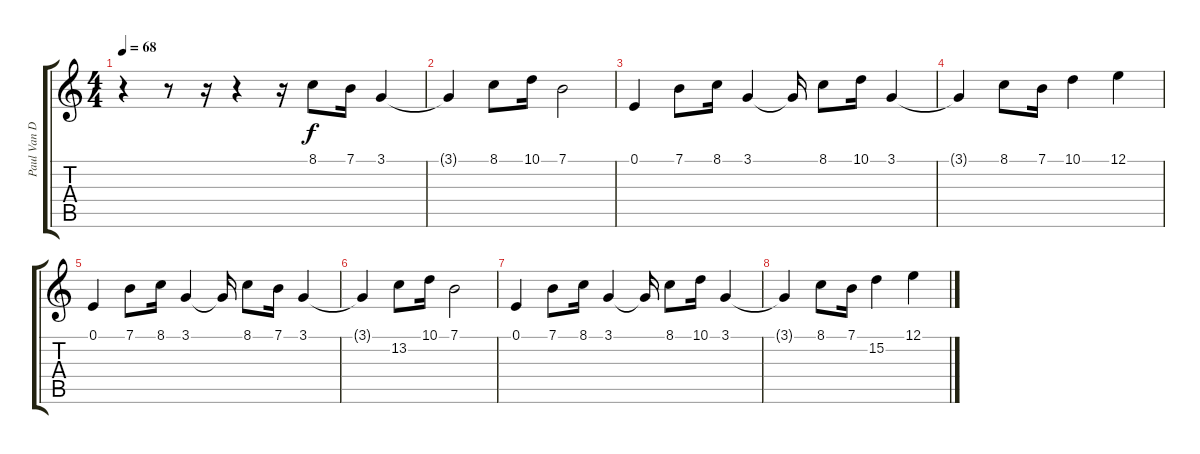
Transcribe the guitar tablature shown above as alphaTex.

\track ("Paul Van Dyk" "Paul Van D") {instrument electricpiano1}
\staff {score tabs}
\tuning (E4 B3 G3 D3 A2 E2) {hide}
\ts (4 4)
\tempo 68
\clef g2
\ks c
r.4{dy f instrument electricpiano1} r.8 r.16 r.4 r.16 8.1.8 7.1.16 3.1.4 |
3.1{t}.4 8.1.8 10.1.16 7.1.2 |
0.1.4 7.1.8 8.1.16 3.1.4 3.1{t}.16 8.1.8 10.1.16 3.1.4 |
3.1{t}.4 8.1.8 7.1.16 10.1.4 12.1.4 |
0.1.4 7.1.8 8.1.16 3.1.4 3.1{t}.16 8.1.8 7.1.16 3.1.4 |
3.1{t}.4 13.2.8 10.1.16 7.1.2 |
0.1.4 7.1.8 8.1.16 3.1.4 3.1{t}.16 8.1.8 10.1.16 3.1.4 |
3.1{t}.4 8.1.8 7.1.16 15.2.4 12.1.4
